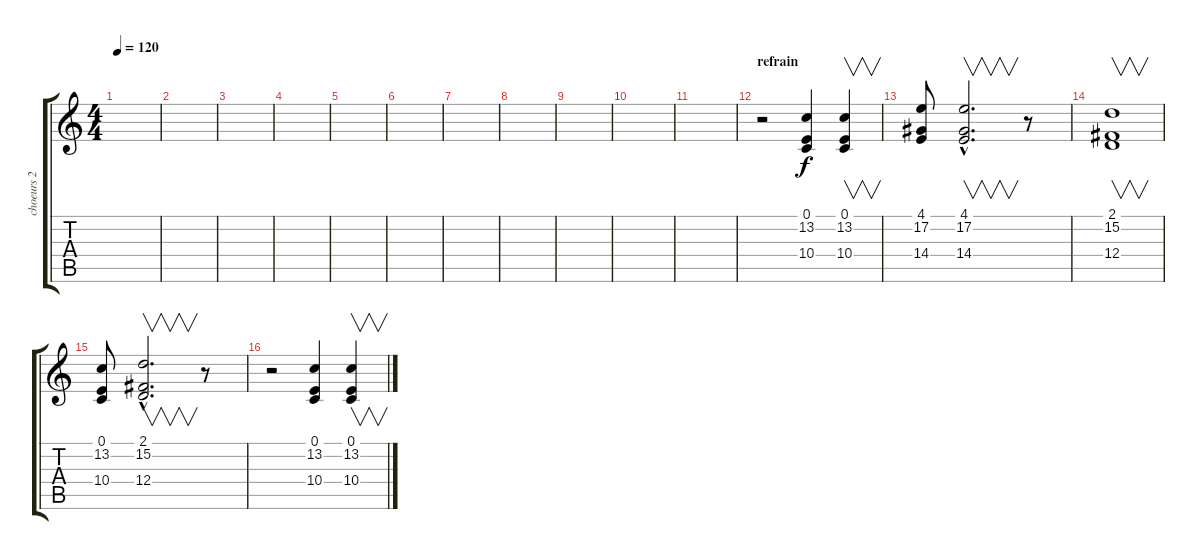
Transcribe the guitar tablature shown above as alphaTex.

\track ("choeurs 2" "choeurs 2") {instrument choiraahs}
\staff {score tabs}
\tuning (E4 B3 G3 D3 A2 E2) {hide}
\ts (4 4)
\tempo 120
\clef g2
\ks c
|
|
|
|
|
|
|
|
|
|
|
\section ("" "refrain ")
r.2 (0.1 13.2 10.4).4 (0.1 13.2 10.4).4{v} |
(4.1 17.2 14.4).8 (4.1{hac} 17.2{hac} 14.4{hac}).2{v d} r.8 |
(2.1 15.2 12.4).1{v} |
(0.1 13.2 10.4).8 (2.1{hac} 15.2{hac} 12.4{hac}).2{v d} r.8 |
r.2 (0.1 13.2 10.4).4 (0.1 13.2 10.4).4{v}
